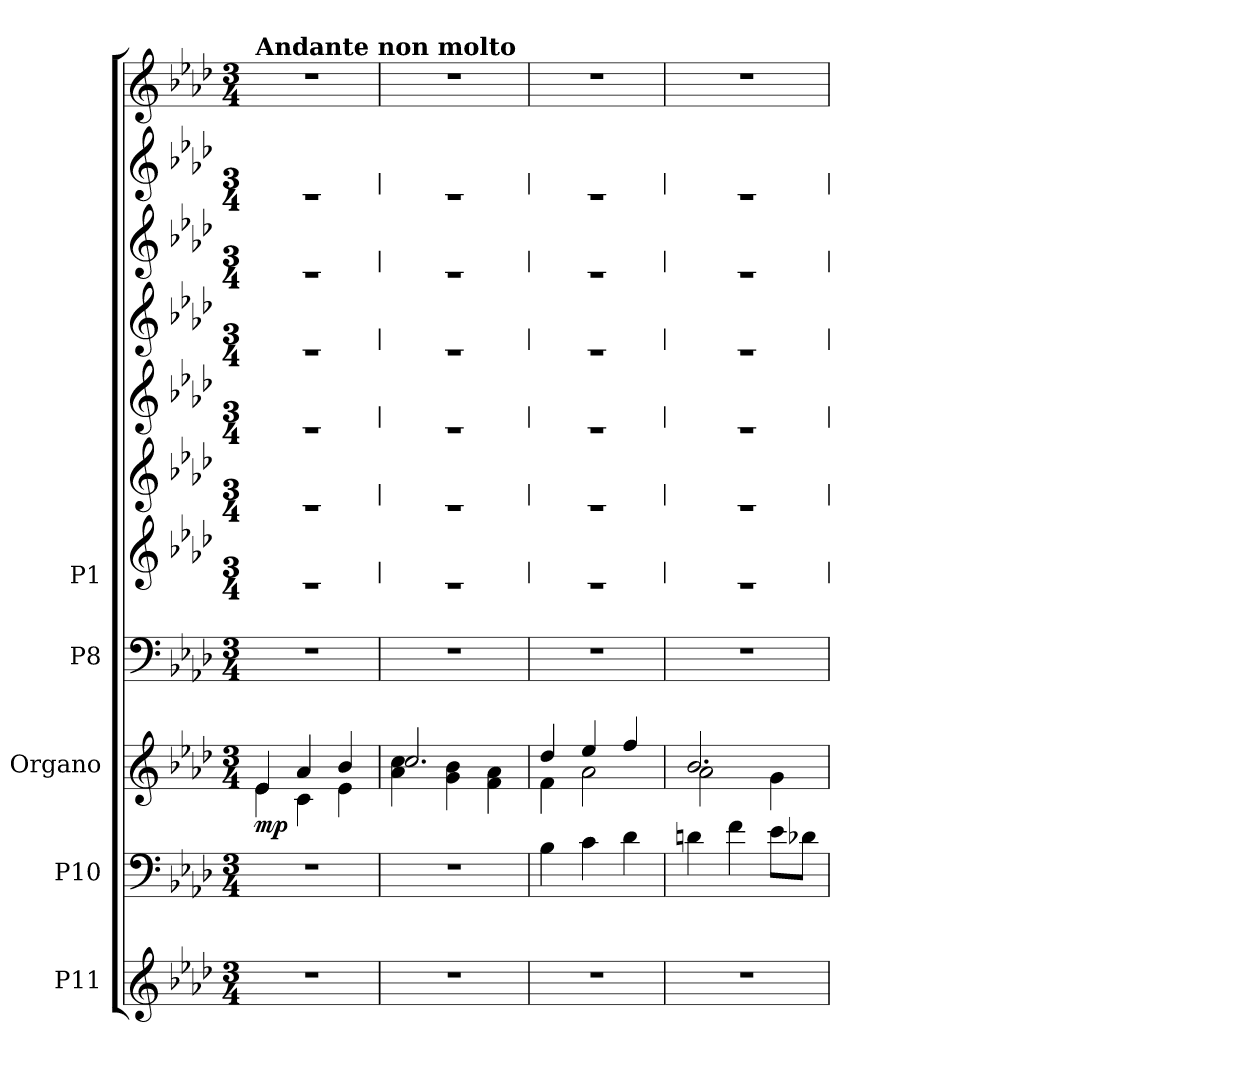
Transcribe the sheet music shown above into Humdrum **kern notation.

**kern	**kern	**kern	**dynam	**kern	**kern	**kern	**kern	**kern	**kern	**kern	**kern
*part5	*part4	*part3	*part3	*part2	*part1	*part1	*part1	*part1	*part1	*part1	*part1
*staff11	*staff10	*staff9	*staff9	*staff8	*staff7	*staff6	*staff5	*staff4	*staff3	*staff2	*staff1
*I"P11	*I"P10	*I"Organo	*	*I"P8	*I"P1	*	*	*	*	*	*
!!LO:PB:g=z
*	*	*	*	*	*stria0	*stria0	*stria0	*stria0	*stria0	*stria0	*
*clefG2	*clefF4	*clefG2	*	*clefF4	*clefG2	*clefG2	*clefG2	*clefG2	*clefG2	*clefG2	*clefG2
*k[b-e-a-d-]	*k[b-e-a-d-]	*k[b-e-a-d-]	*	*k[b-e-a-d-]	*k[b-e-a-d-]	*k[b-e-a-d-]	*k[b-e-a-d-]	*k[b-e-a-d-]	*k[b-e-a-d-]	*k[b-e-a-d-]	*k[b-e-a-d-]
*A-:	*A-:	*A-:	*	*A-:	*A-:	*A-:	*A-:	*A-:	*A-:	*A-:	*A-:
*M3/4	*M3/4	*M3/4	*	*M3/4	*M3/4	*M3/4	*M3/4	*M3/4	*M3/4	*M3/4	*M3/4
*MM80	*MM80	*MM80	*	*MM80	*MM80	*MM80	*MM80	*MM80	*MM80	*MM80	*MM80
=1	=1	=1	=1	=1	=1	=1	=1	=1	=1	=1	=1
!	!	!	!	!	!	!	!	!	!	!	!LO:TX:a:B:t=Andante non molto
!	!	!LO:TX:a:B:t=Andante non molto	!	!	!	!	!	!	!	!	!
!LO:N:vis=1	!LO:N:vis=1	!	!	!LO:N:vis=1	!LO:N:vis=1	!LO:N:vis=1	!LO:N:vis=1	!LO:N:vis=1	!LO:N:vis=1	!LO:N:vis=1	!LO:N:vis=1
*	*	*^	*	*	*	*	*	*	*	*	*
2.r	2.r	4e-i/	4e-i\	mp	2.r	2.r	2.r	2.r	2.r	2.r	2.r	2.r
.	.	4a-i/	4ci\	.	.	.	.	.	.	.	.	.
.	.	4b-i/	4e-i\	.	.	.	.	.	.	.	.	.
=2	=2	=2	=2	=2	=2	=2	=2	=2	=2	=2	=2	=2
!LO:N:vis=1	!LO:N:vis=1	!	!	!	!LO:N:vis=1	!LO:N:vis=1	!LO:N:vis=1	!LO:N:vis=1	!LO:N:vis=1	!LO:N:vis=1	!LO:N:vis=1	!LO:N:vis=1
2.r	2.r	2.cci/	4a-i\ 4cci	.	2.r	2.r	2.r	2.r	2.r	2.r	2.r	2.r
.	.	.	4gi\ 4b-i	.	.	.	.	.	.	.	.	.
.	.	.	4fi\ 4a-i	.	.	.	.	.	.	.	.	.
=3	=3	=3	=3	=3	=3	=3	=3	=3	=3	=3	=3	=3
!LO:N:vis=1	!	!	!	!	!LO:N:vis=1	!LO:N:vis=1	!LO:N:vis=1	!LO:N:vis=1	!LO:N:vis=1	!LO:N:vis=1	!LO:N:vis=1	!LO:N:vis=1
2.r	4B-i\	4dd-i/	4fi\	.	2.r	2.r	2.r	2.r	2.r	2.r	2.r	2.r
.	4ci\	4ee-i/	2a-i\	.	.	.	.	.	.	.	.	.
.	4d-i\	4ffi/	.	.	.	.	.	.	.	.	.	.
=4	=4	=4	=4	=4	=4	=4	=4	=4	=4	=4	=4	=4
!LO:N:vis=1	!	!	!	!	!LO:N:vis=1	!LO:N:vis=1	!LO:N:vis=1	!LO:N:vis=1	!LO:N:vis=1	!LO:N:vis=1	!LO:N:vis=1	!LO:N:vis=1
2.r	4dni\	2.b-i/	2a-i\	.	2.r	2.r	2.r	2.r	2.r	2.r	2.r	2.r
.	4fi\	.	.	.	.	.	.	.	.	.	.	.
.	8e-i\L	.	4gi\	.	.	.	.	.	.	.	.	.
.	8d-Xi\J	.	.	.	.	.	.	.	.	.	.	.
*	*	*v	*v	*	*	*	*	*	*	*	*	*
=	=	=	=	=	=	=	=	=	=	=	=
*-	*-	*-	*-	*-	*-	*-	*-	*-	*-	*-	*-
